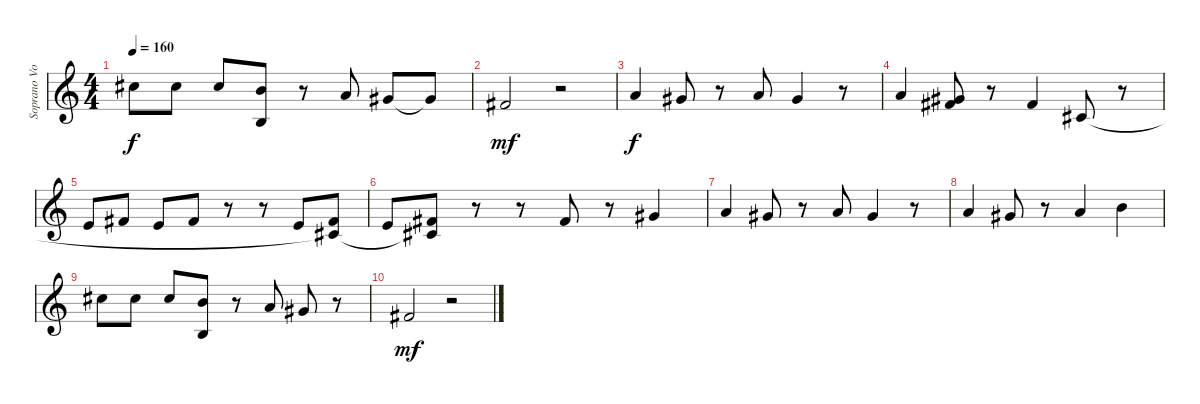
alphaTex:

\track ("Soprano Voice" "Soprano Vo") {instrument voiceoohs}
\staff {score}
\tuning (E4 B3 G3 D3 A2 E2 B1) {hide}
\ts (4 4)
\tempo 160
\clef g2
\ks c
9.1.8{dy f} 9.1.8 9.1.8 (7.1 0.2).8 r.8 5.1.8 4.1.8 4.1{t}.8 |
2.1.2{dy mf} r.2 |
5.1.4{dy f} 4.1.8 r.8 5.1.8 4.1.4 r.8 |
5.1.4 (4.1 7.2).8 r.8 2.1.4 2.2.8 r.8 |
0.1.8 2.1.8 0.1.8 2.1.8 r.8 r.8 0.1.8 (2.1 2.2{t}).8 |
0.1.8 (2.1 2.2{t}).8 r.8 r.8 2.1.8 r.8 4.1.4 |
5.1.4 4.1.8 r.8 5.1.8 4.1.4 r.8 |
5.1.4 4.1.8 r.8 5.1.4 7.1.4 |
9.1.8 9.1.8 9.1.8 (7.1 0.2).8 r.8 5.1.8 4.1.8 r.8 |
2.1.2{dy mf} r.2
